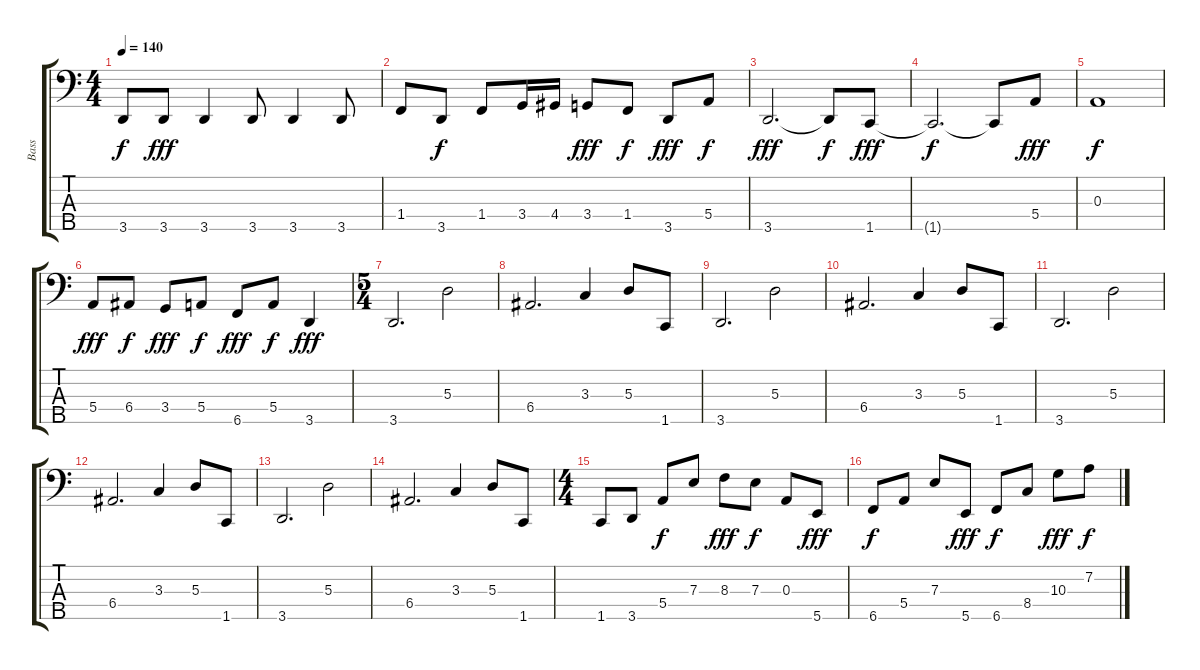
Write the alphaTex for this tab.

\track ("Bass" "Bass") {instrument electricbassfinger}
\staff {score tabs}
\tuning (G2 D2 A1 E1 B0) {hide}
\ts (4 4)
\tempo 140
\clef f4
\ks c
3.5{t}.8{dy f} 3.5.8{dy fff} 3.5.4 3.5.8 3.5.4 3.5.8 |
1.4.8 3.5.8{dy f} 1.4.8 3.4.16 4.4.16 3.4.8{dy fff} 1.4.8{dy f} 3.5.8{dy fff} 5.4.8{dy f} |
3.5.2{d dy fff} 3.5{t}.8{dy f} 1.5.8{dy fff} |
1.5{t}.2{d dy f} 1.5{t}.8 5.4.8{dy fff} |
0.3.1{dy f} |
5.4.8{dy fff} 6.4.8{dy f} 3.4.8{dy fff} 5.4.8{dy f} 6.5.8{dy fff} 5.4.8{dy f} 3.5.4{dy fff} |
\ts (5 4)
3.5.2{d} 5.3.2 |
6.4.2{d} 3.3.4 5.3.8 1.5.8 |
3.5.2{d} 5.3.2 |
6.4.2{d} 3.3.4 5.3.8 1.5.8 |
3.5.2{d} 5.3.2 |
6.4.2{d} 3.3.4 5.3.8 1.5.8 |
3.5.2{d} 5.3.2 |
6.4.2{d} 3.3.4 5.3.8 1.5.8 |
\ts (4 4)
1.5.8 3.5.8 5.4.8{dy f} 7.3.8 8.3.8{dy fff} 7.3.8{dy f} 0.3.8 5.5.8{dy fff} |
6.5.8{dy f} 5.4.8 7.3.8 5.5.8{dy fff} 6.5.8{dy f} 8.4.8 10.3.8{dy fff} 7.2.8{dy f}
